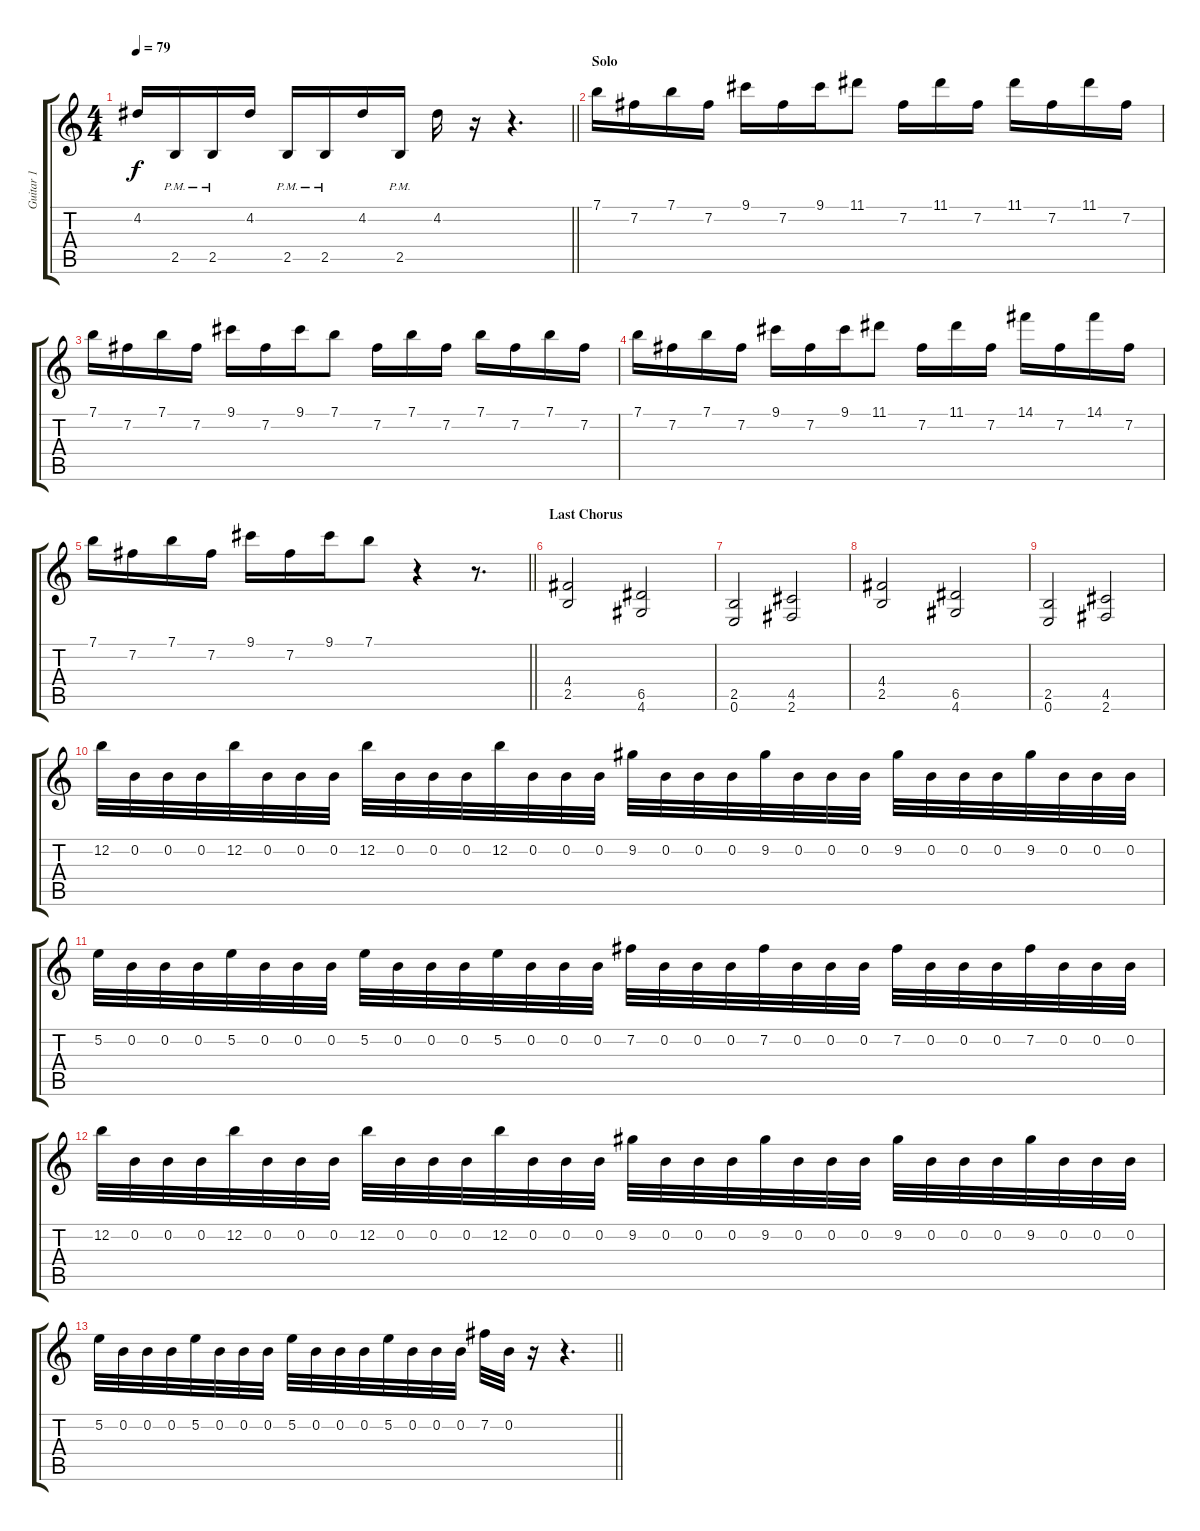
\track ("Guitar 1" "Guitar 1") {instrument distortionguitar}
\staff {score tabs}
\tuning (E4 B3 G3 D3 A2 E2) {hide}
\ts (4 4)
\tempo 79
\clef g2
\barLineRight lightlight
\ks c
4.2.16{dy f} 2.5{pm}.16 2.5{pm}.16 4.2.16 2.5{pm}.16 2.5{pm}.16 4.2.16 2.5{pm}.16 4.2.16 r.16 r.4{d} |
\section ("" "Solo")
7.1.16 7.2.16 7.1.16 7.2.16 9.1.16 7.2.16 9.1.16 11.1.8 7.2.16 11.1.16 7.2.16 11.1.16 7.2.16 11.1.16 7.2.16 |
7.1.16 7.2.16 7.1.16 7.2.16 9.1.16 7.2.16 9.1.16 7.1.8 7.2.16 7.1.16 7.2.16 7.1.16 7.2.16 7.1.16 7.2.16 |
7.1.16 7.2.16 7.1.16 7.2.16 9.1.16 7.2.16 9.1.16 11.1.8 7.2.16 11.1.16 7.2.16 14.1.16 7.2.16 14.1.16 7.2.16 |
\barLineRight lightlight
7.1.16 7.2.16 7.1.16 7.2.16 9.1.16 7.2.16 9.1.16 7.1.8 r.4 r.8{d} |
\section ("" "Last Chorus")
(4.4 2.5).2 (6.5 4.6).2 |
(2.5 0.6).2 (4.5 2.6).2 |
(4.4 2.5).2 (6.5 4.6).2 |
(2.5 0.6).2 (4.5 2.6).2 |
12.2.32 0.2.32 0.2.32 0.2.32 12.2.32 0.2.32 0.2.32 0.2.32 12.2.32 0.2.32 0.2.32 0.2.32 12.2.32 0.2.32 0.2.32 0.2.32 9.2.32 0.2.32 0.2.32 0.2.32 9.2.32 0.2.32 0.2.32 0.2.32 9.2.32 0.2.32 0.2.32 0.2.32 9.2.32 0.2.32 0.2.32 0.2.32 |
5.2.32 0.2.32 0.2.32 0.2.32 5.2.32 0.2.32 0.2.32 0.2.32 5.2.32 0.2.32 0.2.32 0.2.32 5.2.32 0.2.32 0.2.32 0.2.32 7.2.32 0.2.32 0.2.32 0.2.32 7.2.32 0.2.32 0.2.32 0.2.32 7.2.32 0.2.32 0.2.32 0.2.32 7.2.32 0.2.32 0.2.32 0.2.32 |
12.2.32 0.2.32 0.2.32 0.2.32 12.2.32 0.2.32 0.2.32 0.2.32 12.2.32 0.2.32 0.2.32 0.2.32 12.2.32 0.2.32 0.2.32 0.2.32 9.2.32 0.2.32 0.2.32 0.2.32 9.2.32 0.2.32 0.2.32 0.2.32 9.2.32 0.2.32 0.2.32 0.2.32 9.2.32 0.2.32 0.2.32 0.2.32 |
\barLineRight lightlight
5.2.32 0.2.32 0.2.32 0.2.32 5.2.32 0.2.32 0.2.32 0.2.32 5.2.32 0.2.32 0.2.32 0.2.32 5.2.32 0.2.32 0.2.32 0.2.32 7.2.32 0.2.32 r.16 r.4{d}
